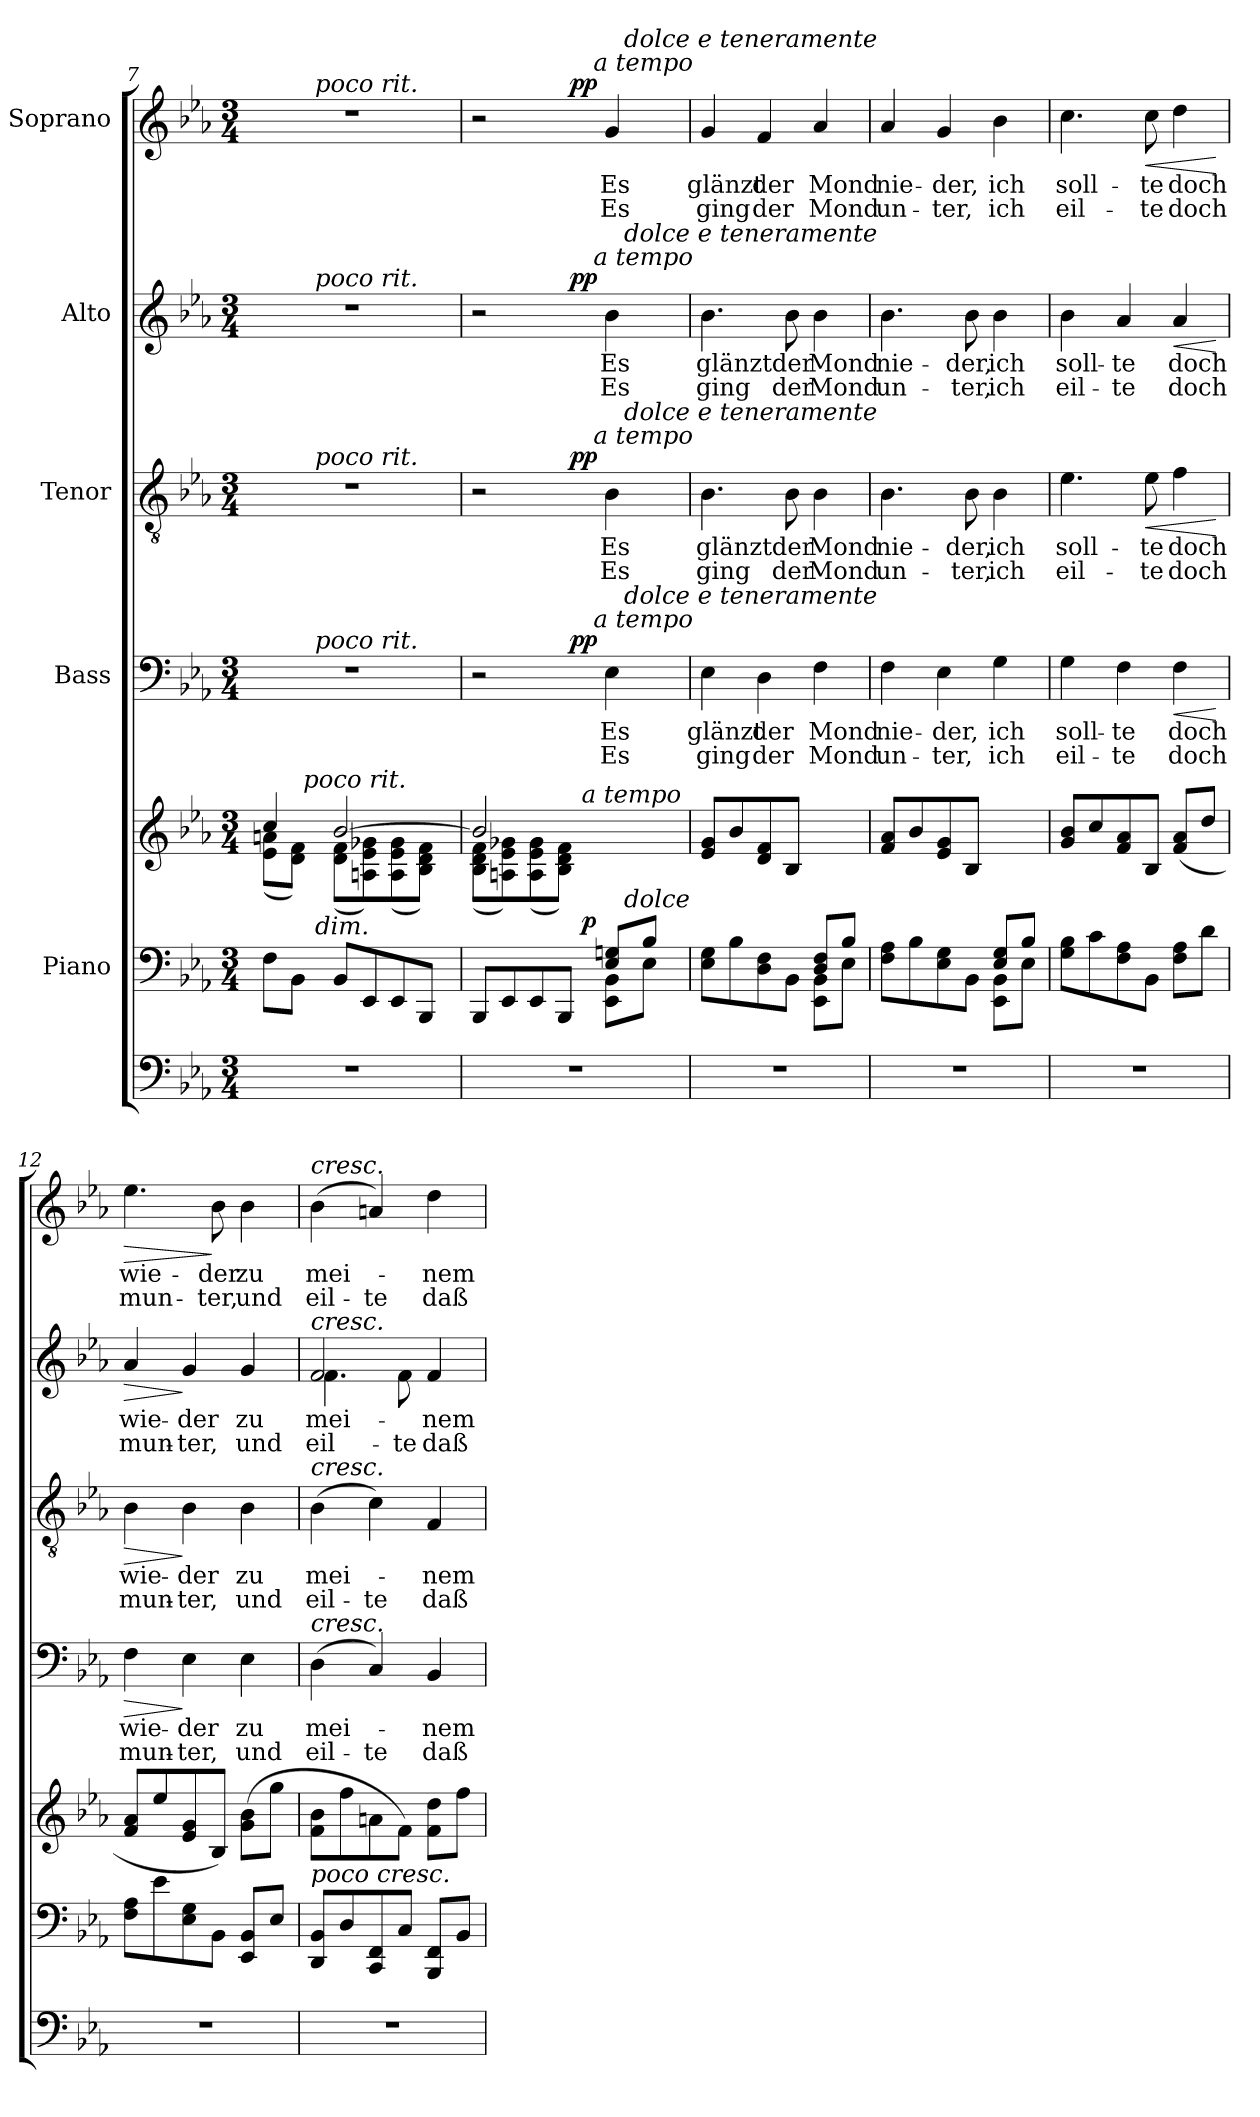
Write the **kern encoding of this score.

**kern	**kern	**kern	**dynam	**kern	**text	**text	**dynam	**kern	**text	**text	**dynam	**kern	**text	**text	**dynam	**kern	**text	**text	**dynam
*part6	*part5	*part5	*part5	*part4	*part4	*part4	*part4	*part3	*part3	*part3	*part3	*part2	*part2	*part2	*part2	*part1	*part1	*part1	*part1
*staff7	*staff6	*staff5	*staff5/6	*staff4	*staff4	*staff4	*staff4	*staff3	*staff3	*staff3	*staff3	*staff2	*staff2	*staff2	*staff2	*staff1	*staff1	*staff1	*staff1
*	*I"Piano	*	*	*I"Bass	*	*	*	*I"Tenor	*	*	*	*I"Alto	*	*	*	*I"Soprano	*	*	*
*clefF4	*clefF4	*clefG2	*	*clefF4	*	*	*	*clefGv2	*	*	*	*clefG2	*	*	*	*clefG2	*	*	*
*k[b-e-a-]	*k[b-e-a-]	*k[b-e-a-]	*	*k[b-e-a-]	*	*	*	*k[b-e-a-]	*	*	*	*k[b-e-a-]	*	*	*	*k[b-e-a-]	*	*	*
*E-:	*E-:	*E-:	*	*E-:	*	*	*	*E-:	*	*	*	*E-:	*	*	*	*E-:	*	*	*
*M3/4	*M3/4	*M3/4	*	*M3/4	*	*	*	*M3/4	*	*	*	*M3/4	*	*	*	*M3/4	*	*	*
=7	=7	=7	=7	=7	=7	=7	=7	=7	=7	=7	=7	=7	=7	=7	=7	=7	=7	=7	=7
*	*^	*^	*	*^	*	*	*	*^	*	*	*	*^	*	*	*	*^	*	*	*
*	*	*	*	*^	*	*	*	*	*	*	*	*	*	*	*	*	*	*	*	*	*	*	*	*	*
2.r	8F\L	8.ryy	4cc/	(8e-\ 8an\L	8ryy	.	2.r	8.ryy	.	.	.	2.r	8.ryy	.	.	.	2.r	8.ryy	.	.	.	2.r	8.ryy	.	.	.
.	8BB-\J	.	.	8d\ 8f\J)	32ryy	.	.	.	.	.	.	.	.	.	.	.	.	.	.	.	.	.	.	.	.	.
!	!	!	!	!	!LO:TX:a:i:t=poco rit.	!	!	!	!	!	!	!	!	!	!	!	!	!	!	!	!	!	!	!	!	!
.	.	.	.	.	2ryy	.	.	.	.	.	.	.	.	.	.	.	.	.	.	.	.	.	.	.	.	.
!	!	!	!	!	!	!	!	!	!	!	!	!	!	!	!	!	!	!	!	!	!	!	!LO:TX:a:i:t=poco rit.	!	!	!
!	!	!	!	!	!	!	!	!	!	!	!	!	!	!	!	!	!	!LO:TX:a:i:t=poco rit.	!	!	!	!	!	!	!	!
!	!	!	!	!	!	!	!	!	!	!	!	!	!LO:TX:a:i:t=poco rit.	!	!	!	!	!	!	!	!	!	!	!	!	!
!	!	!	!	!	!	!	!	!LO:TX:a:i:t=poco rit.	!	!	!	!	!	!	!	!	!	!	!	!	!	!	!	!	!	!
!	!	!LO:TX:a:i:t=dim.	!	!	!	!	!	!	!	!	!	!	!	!	!	!	!	!	!	!	!	!	!	!	!	!
.	.	2ryy	.	.	.	.	.	2ryy	.	.	.	.	2ryy	.	.	.	.	2ryy	.	.	.	.	2ryy	.	.	.
.	8BB-/L	.	[>2b-/	(8d\ 8f\L	.	.	.	.	.	.	.	.	.	.	.	.	.	.	.	.	.	.	.	.	.	.
.	8EE-/	.	.	8An\ 8e-\ 8g-X\)	.	.	.	.	.	.	.	.	.	.	.	.	.	.	.	.	.	.	.	.	.	.
.	8EE-/	.	.	(8A\ 8e-\ 8g-\	.	.	.	.	.	.	.	.	.	.	.	.	.	.	.	.	.	.	.	.	.	.
.	8BBB-/J	.	.	8B-\ 8d\ 8f\J)	.	.	.	.	.	.	.	.	.	.	.	.	.	.	.	.	.	.	.	.	.	.
.	.	.	.	.	16.ryy	.	.	.	.	.	.	.	.	.	.	.	.	.	.	.	.	.	.	.	.	.
.	.	16ryy	.	.	.	.	.	16ryy	.	.	.	.	16ryy	.	.	.	.	16ryy	.	.	.	.	16ryy	.	.	.
=8	=8	=8	=8	=8	=8	=8	=8	=8	=8	=8	=8	=8	=8	=8	=8	=8	=8	=8	=8	=8	=8	=8	=8	=8	=8	=8
*	*^	*^	*	*	*	*	*^	*^	*	*	*	*^	*^	*	*	*	*^	*^	*	*	*	*^	*^	*	*	*
2.r	2ryy	8BBB-/L	4..ryy	2ryy	2b-/]	(8B-\ 8d\ 8f\L	4..ryy	.	2r	4ryy	4...ryy	2ryy	.	.	.	2r	4ryy	4...ryy	2ryy	.	.	.	2r	4ryy	4...ryy	2ryy	.	.	.	2r	4ryy	4...ryy	2ryy	.	.	.
.	.	8EE-/	.	.	.	8An\ 8e-\ 8g-X\)	.	.	.	.	.	.	.	.	.	.	.	.	.	.	.	.	.	.	.	.	.	.	.	.	.	.	.	.	.	.
.	.	8EE-/	.	.	.	(8A\ 8e-\ 8g-\	.	.	.	8ryy	.	.	.	.	.	.	8ryy	.	.	.	.	.	.	8ryy	.	.	.	.	.	.	8ryy	.	.	.	.	.
.	.	8BBB-/J	.	.	.	8B-\ 8d\ 8f\J)	.	.	.	32ryy	.	.	.	.	.	.	32ryy	.	.	.	.	.	.	32ryy	.	.	.	.	.	.	32ryy	.	.	.	.	.
!	!	!	!	!	!	!	!	!	!	!	!	!	!	!	!LO:DY:a	!	!	!	!	!	!	!LO:DY:a	!	!	!	!	!	!	!LO:DY:a	!	!	!	!	!	!	!LO:DY:a
.	.	.	.	.	.	.	.	.	.	4ryy	.	.	.	.	pp	.	4ryy	.	.	.	.	pp	.	4ryy	.	.	.	.	pp	.	4ryy	.	.	.	.	pp
!	!	!	!	!	!	!	!LO:TX:a:i:t=a tempo	!	!	!	!	!	!	!	!	!	!	!	!	!	!	!	!	!	!	!	!	!	!	!	!	!	!	!	!	!
!	!	!	!	!	!	!	!	!LO:DY:a=2	!	!	!	!	!	!	!	!	!	!	!	!	!	!	!	!	!	!	!	!	!	!	!	!	!	!	!	!
.	.	.	4ryy	.	.	.	4ryy	p	.	.	.	.	.	.	.	.	.	.	.	.	.	.	.	.	.	.	.	.	.	.	.	.	.	.	.	.
!	!	!	!	!	!	!	!	!	!	!	!	!	!	!	!	!	!	!	!	!	!	!	!	!	!	!	!	!	!	!	!	!LO:TX:a:i:t=a tempo	!	!	!	!
!	!	!	!	!	!	!	!	!	!	!	!	!	!	!	!	!	!	!	!	!	!	!	!	!	!LO:TX:a:i:t=a tempo	!	!	!	!	!	!	!	!	!	!	!
!	!	!	!	!	!	!	!	!	!	!	!	!	!	!	!	!	!	!LO:TX:a:i:t=a tempo	!	!	!	!	!	!	!	!	!	!	!	!	!	!	!	!	!	!
!	!	!	!	!	!	!	!	!	!	!	!LO:TX:a:i:t=a tempo	!	!	!	!	!	!	!	!	!	!	!	!	!	!	!	!	!	!	!	!	!	!	!	!	!
.	.	.	.	.	.	.	.	.	.	.	4ryy	.	.	.	.	.	.	4ryy	.	.	.	.	.	.	4ryy	.	.	.	.	.	.	4ryy	.	.	.	.
.	(8E-/ 8Gn/L	8EE-\ 8BB-\L	.	16ryy	4ryy	4ryy	.	.	4E-\	.	.	16ryy	Es	Es	.	4B-\	.	.	16ryy	Es	Es	.	4b-\	.	.	16ryy	Es	Es	.	4g/	.	.	16ryy	Es	Es	.
!	!	!	!	!	!	!	!	!	!	!	!	!	!	!	!	!	!	!	!	!	!	!	!	!	!	!	!	!	!	!	!	!	!LO:TX:a:i:t=dolce e teneramente	!	!	!
!	!	!	!	!	!	!	!	!	!	!	!	!	!	!	!	!	!	!	!	!	!	!	!	!	!	!LO:TX:a:i:t=dolce e teneramente	!	!	!	!	!	!	!	!	!	!
!	!	!	!	!	!	!	!	!	!	!	!	!	!	!	!	!	!	!	!LO:TX:a:i:t=dolce e teneramente	!	!	!	!	!	!	!	!	!	!	!	!	!	!	!	!	!
!	!	!	!	!	!	!	!	!	!	!	!	!LO:TX:a:i:t=dolce e teneramente	!	!	!	!	!	!	!	!	!	!	!	!	!	!	!	!	!	!	!	!	!	!	!	!
!	!	!	!	!LO:TX:a:i:t=dolce	!	!	!	!	!	!	!	!	!	!	!	!	!	!	!	!	!	!	!	!	!	!	!	!	!	!	!	!	!	!	!	!
.	.	.	.	8.ryy	.	.	.	.	.	.	.	8.ryy	.	.	.	.	.	.	8.ryy	.	.	.	.	.	.	8.ryy	.	.	.	.	.	.	8.ryy	.	.	.
.	8B-/J	8E-\J	.	.	.	.	.	.	.	.	.	.	.	.	.	.	.	.	.	.	.	.	.	.	.	.	.	.	.	.	.	.	.	.	.	.
.	.	.	.	.	.	.	.	.	.	16.ryy	.	.	.	.	.	.	16.ryy	.	.	.	.	.	.	16.ryy	.	.	.	.	.	.	16.ryy	.	.	.	.	.
.	.	.	16ryy	.	.	.	16ryy	.	.	.	.	.	.	.	.	.	.	.	.	.	.	.	.	.	.	.	.	.	.	.	.	.	.	.	.	.
.	.	.	.	.	.	.	.	.	.	.	32ryy	.	.	.	.	.	.	32ryy	.	.	.	.	.	.	32ryy	.	.	.	.	.	.	32ryy	.	.	.	.
*	*	*v	*v	*v	*	*	*	*	*v	*v	*v	*v	*	*	*	*v	*v	*v	*v	*	*	*	*v	*v	*v	*v	*	*	*	*v	*v	*v	*v	*	*	*
*	*	*	*v	*v	*v	*	*	*	*	*	*	*	*	*	*	*	*	*	*	*	*	*
=9	=9	=9	=9	=9	=9	=9	=9	=9	=9	=9	=9	=9	=9	=9	=9	=9	=9	=9	=9	=9
2.r	2ryy	8E-\ 8G\L	8e-/ 8g/L	.	4E-\	glänzt	ging	.	4.B-\	glänzt	ging	.	4.b-\	glänzt	ging	.	4g/	glänzt	ging	.
.	.	8B-\	8b-/	.	.	.	.	.	.	.	.	.	.	.	.	.	.	.	.	.
.	.	8D\ 8F\	8d/ 8f/	.	4D\	der	der	.	.	.	.	.	.	.	.	.	4f/	der	der	.
.	.	8BB-\J	8B-/J)	.	.	.	.	.	8B-\	der	der	.	8b-\	der	der	.	.	.	.	.
.	(8D/ 8F/L	8EE-\ 8BB-\L	4ryy	.	4F\	Mond	Mond	.	4B-\	Mond	Mond	.	4b-\	Mond	Mond	.	4a-/	Mond	Mond	.
.	8B-/J	8E-\J	.	.	.	.	.	.	.	.	.	.	.	.	.	.	.	.	.	.
!!LO:PB:g=z
=10	=10	=10	=10	=10	=10	=10	=10	=10	=10	=10	=10	=10	=10	=10	=10	=10	=10	=10	=10	=10
2.r	2ryy	8F\ 8A-\L	8f/ 8a-/L	.	4F\	nie-	-un-	.	4.B-\	nie-	-un-	.	4.b-\	nie-	un-	.	4a-/	nie-	un-	.
.	.	8B-\	8b-/	.	.	.	.	.	.	.	.	.	.	.	.	.	.	.	.	.
.	.	8E-\ 8G\	8e-/ 8g/	.	4E-\	-der,	-ter,	.	.	.	.	.	.	.	.	.	4g/	-der,	-ter,	.
.	.	8BB-\J	8B-/J)	.	.	.	.	.	8B-\	-der,	-ter,	.	8b-\	-der,	-ter,	.	.	.	.	.
.	(8E-/ 8G/L	8EE-\ 8BB-\L	4ryy	.	4G\	ich	ich	.	4B-\	ich	ich	.	4b-\	ich	ich	.	4b-\	ich	ich	.
.	8B-/J	8E-\J	.	.	.	.	.	.	.	.	.	.	.	.	.	.	.	.	.	.
*	*v	*v	*	*	*	*	*	*	*	*	*	*	*	*	*	*	*	*	*	*
=11	=11	=11	=11	=11	=11	=11	=11	=11	=11	=11	=11	=11	=11	=11	=11	=11	=11	=11	=11
2.r	8G\ 8B-\L	8g/ 8b-/L	.	4G\	soll-	eil-	.	4.e-\	-soll-	eil-	.	4b-\	soll-	eil-	.	4.cc\	soll-	eil-	.
.	8c\	8cc/	.	.	.	.	.	.	.	.	.	.	.	.	.	.	.	.	.
.	8F\ 8A-\	8f/ 8a-/	.	4F\	-te	-te	.	.	.	.	.	4a-/	-te	-te	.	.	.	.	.
!	!	!	!	!	!	!	!	!	!	!	!LO:HP:b	!	!	!	!	!	!	!	!LO:HP:b
.	8BB-\J	8B-/J)	.	.	.	.	.	8e-\	-te	-te	<	.	.	.	.	8cc\	-te	-te	<
!	!	!	!	!	!	!	!LO:HP:b	!	!	!	!	!	!	!	!LO:HP:b	!	!	!	!
.	8F\ 8A-\L	(8f/ 8a-/L	.	4F\	doch	doch	<	4f\	doch	doch	.	4a-/	doch	doch	<	4dd\	doch	doch	.
.	8d\J	8dd/J	.	.	.	.	.	.	.	.	.	.	.	.	.	.	.	.	.
.	.	.	.	.	.	.	[	.	.	.	[	.	.	.	[	.	.	.	[
=12	=12	=12	=12	=12	=12	=12	=12	=12	=12	=12	=12	=12	=12	=12	=12	=12	=12	=12	=12
!	!	!	!	!	!	!	!LO:HP:b	!	!	!	!LO:HP:b	!	!	!	!LO:HP:b	!	!	!	!LO:HP:b
2.r	8F\ 8A-\L	8f/ 8a-/L	.	4F\	wie-	mun-	>	4B-\	-wie-	mun-	>	4a-/	wie-	mun-	>	4.ee-\	wie-	mun-	>
.	8e-\	8ee-/	.	.	.	.	.	.	.	.	.	.	.	.	.	.	.	.	.
.	8E-\ 8G\	8e-/ 8g/	.	4E-\	-der	-ter,	]	4B-\	-der	-ter,	]	4g/	-der	-ter,	]	.	.	.	.
.	8BB-\J	8B-/J)	.	.	.	.	.	.	.	.	.	.	.	.	.	8b-\	-der	-ter,	]
.	8EE-/ 8BB-/L	(8g\ 8b-\L	.	4E-\	zu	und	.	4B-\	zu	und	.	4g/	zu	und	.	4b-\	zu	und	.
.	8E-/J	8gg\J	.	.	.	.	.	.	.	.	.	.	.	.	.	.	.	.	.
=13	=13	=13	=13	=13	=13	=13	=13	=13	=13	=13	=13	=13	=13	=13	=13	=13	=13	=13	=13
*	*	*	*	*	*	*	*	*	*	*	*	*^	*	*	*	*	*	*	*
!	!	!	!	!	!	!	!	!	!	!	!	!	!	!	!	!	!LO:TX:a:i:t=cresc.	!	!	!
!	!	!	!	!	!	!	!	!	!	!	!	!LO:TX:a:i:t=cresc.	!	!	!	!	!	!	!	!
!	!	!	!	!	!	!	!	!LO:TX:a:i:t=cresc.	!	!	!	!	!	!	!	!	!	!	!	!
!	!	!	!	!LO:TX:a:i:t=cresc.	!	!	!	!	!	!	!	!	!	!	!	!	!	!	!	!
!	!LO:TX:a:i:t=poco cresc.	!	!	!	!	!	!	!	!	!	!	!	!	!	!	!	!	!	!	!
2.r	8DD/ 8BB-/L	8f\ 8b-\L	.	(4D\	mei-	eil-	.	(4B-\	mei-	eil-	.	2f/	4.f\	mei-	eil-	.	(4b-\	mei-	eil-	.
.	8D/	8ff\	.	.	.	.	.	.	.	.	.	.	.	.	.	.	.	.	.	.
.	8CC/ 8FF/	8an\	.	4C/)	.	-te	.	4c\)	.	-te	.	.	.	.	.	.	4an/)	.	-te	.
.	8C/J	8f\J)	.	.	.	.	.	.	.	.	.	.	8f\	.	-te	.	.	.	.	.
.	8BBB-/ 8FF/L	8f\ 8dd\L	.	4BB-/	-nem	daß	.	4F/	-nem	daß	.	4f/	4ryy	-nem	daß	.	4dd\	-nem	daß	.
.	8BB-/J	8ff\J	.	.	.	.	.	.	.	.	.	.	.	.	.	.	.	.	.	.
*	*	*	*	*	*	*	*	*	*	*	*	*v	*v	*	*	*	*	*	*	*
=	=	=	=	=	=	=	=	=	=	=	=	=	=	=	=	=	=	=	=
*-	*-	*-	*-	*-	*-	*-	*-	*-	*-	*-	*-	*-	*-	*-	*-	*-	*-	*-	*-
